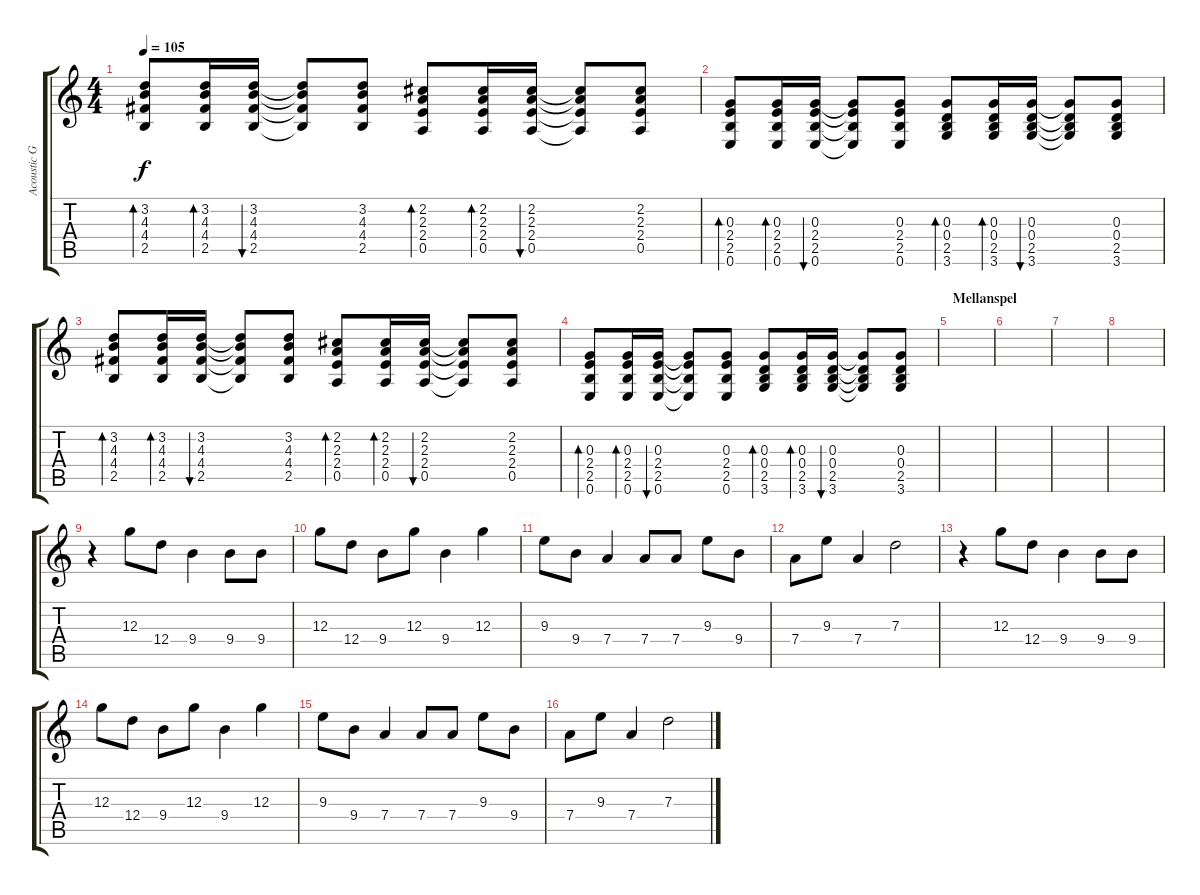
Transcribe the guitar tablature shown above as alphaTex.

\track ("Acoustic Guitar" "Acoustic G") {instrument acousticguitarsteel}
\staff {score tabs}
\tuning (E4 B3 G3 D3 A2 E2) {hide}
\ts (4 4)
\tempo 105
\clef g2
\ks c
(3.2 4.3 4.4 2.5).8{bd 30 dy f} (3.2 4.3 4.4 2.5).16{bd 30} (3.2 4.3 4.4 2.5).16{bu 30} (3.2{t} 4.3{t} 4.4{t} 2.5{t}).8 (3.2 4.3 4.4 2.5).8 (2.2 2.3 2.4 0.5).8{bd 30} (2.2 2.3 2.4 0.5).16{bd 30} (2.2 2.3 2.4 0.5).16{bu 30} (2.2{t} 2.3{t} 2.4{t} 0.5{t}).8 (2.2 2.3 2.4 0.5).8 |
(0.3 2.4 2.5 0.6).8{bd 30} (0.3 2.4 2.5 0.6).16{bd 30} (0.3 2.4 2.5 0.6).16{bu 30} (0.3{t} 2.4{t} 2.5{t} 0.6{t}).8 (0.3 2.4 2.5 0.6).8 (0.3 0.4 2.5 3.6).8{bd 30} (0.3 0.4 2.5 3.6).16{bd 30} (0.3 0.4 2.5 3.6).16{bu 30} (0.3{t} 0.4{t} 2.5{t} 3.6{t}).8 (0.3 0.4 2.5 3.6).8 |
(3.2 4.3 4.4 2.5).8{bd 30} (3.2 4.3 4.4 2.5).16{bd 30} (3.2 4.3 4.4 2.5).16{bu 30} (3.2{t} 4.3{t} 4.4{t} 2.5{t}).8 (3.2 4.3 4.4 2.5).8 (2.2 2.3 2.4 0.5).8{bd 30} (2.2 2.3 2.4 0.5).16{bd 30} (2.2 2.3 2.4 0.5).16{bu 30} (2.2{t} 2.3{t} 2.4{t} 0.5{t}).8 (2.2 2.3 2.4 0.5).8 |
(0.3 2.4 2.5 0.6).8{bd 30} (0.3 2.4 2.5 0.6).16{bd 30} (0.3 2.4 2.5 0.6).16{bu 30} (0.3{t} 2.4{t} 2.5{t} 0.6{t}).8 (0.3 2.4 2.5 0.6).8 (0.3 0.4 2.5 3.6).8{bd 30} (0.3 0.4 2.5 3.6).16{bd 30} (0.3 0.4 2.5 3.6).16{bu 30} (0.3{t} 0.4{t} 2.5{t} 3.6{t}).8 (0.3 0.4 2.5 3.6).8 |
\section ("" "Mellanspel")
|
|
|
|
r.4 12.3.8 12.4.8 9.4.4 9.4.8 9.4.8 |
12.3.8 12.4.8 9.4.8 12.3.8 9.4.4 12.3.4 |
9.3.8 9.4.8 7.4.4 7.4.8 7.4.8 9.3.8 9.4.8 |
7.4.8 9.3.8 7.4.4 7.3.2 |
r.4 12.3.8 12.4.8 9.4.4 9.4.8 9.4.8 |
12.3.8 12.4.8 9.4.8 12.3.8 9.4.4 12.3.4 |
9.3.8 9.4.8 7.4.4 7.4.8 7.4.8 9.3.8 9.4.8 |
7.4.8 9.3.8 7.4.4 7.3.2
